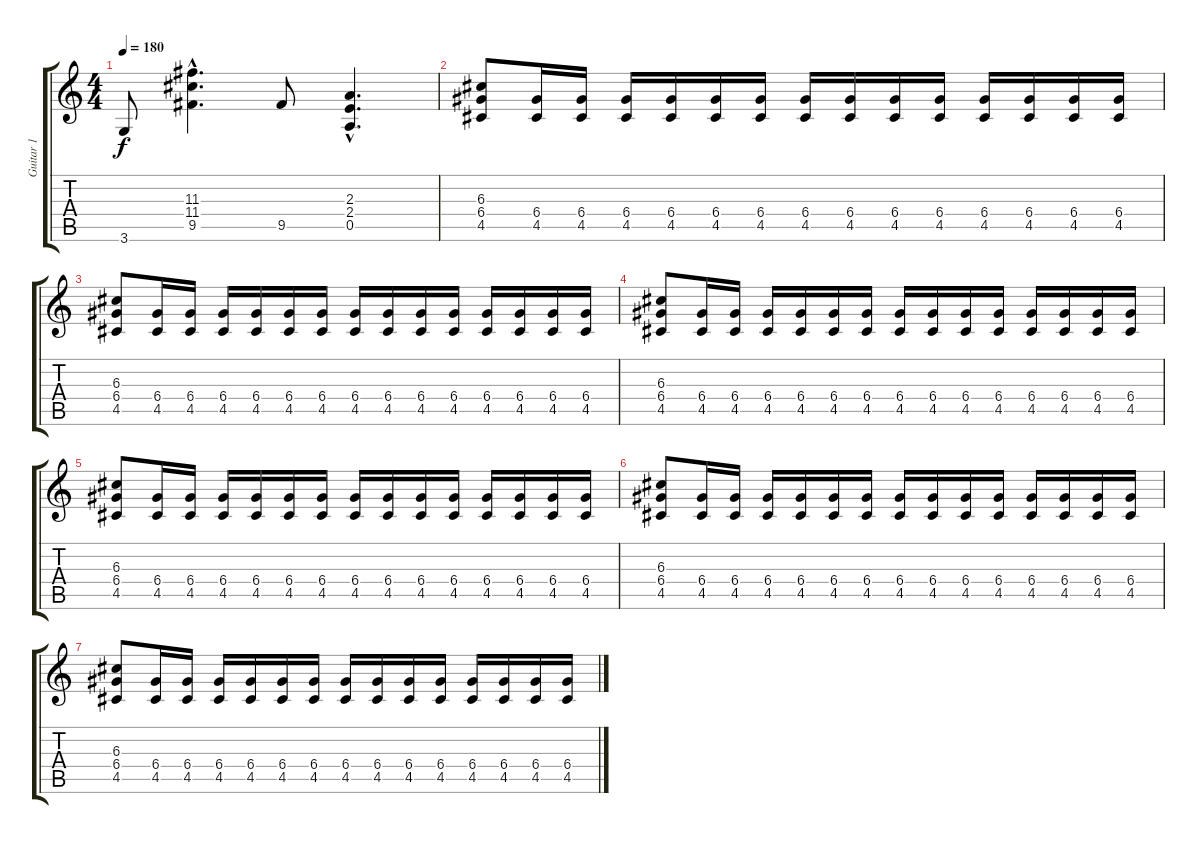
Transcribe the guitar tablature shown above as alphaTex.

\track ("Guitar 1" "Guitar 1") {instrument distortionguitar}
\staff {score tabs}
\tuning (E4 B3 G3 D3 A2 E2) {hide}
\ts (4 4)
\tempo 180
\clef g2
\ks c
3.6.8{dy f} (11.3{hac} 11.4{hac} 9.5{hac}).4{d} 9.5.8 (2.3{hac} 2.4{hac} 0.5{hac}).4{d} |
(6.3 6.4 4.5).8{volume 10} (6.4 4.5).16 (6.4 4.5).16 (6.4 4.5).16 (6.4 4.5).16 (6.4 4.5).16 (6.4 4.5).16 (6.4 4.5).16 (6.4 4.5).16 (6.4 4.5).16 (6.4 4.5).16 (6.4 4.5).16 (6.4 4.5).16 (6.4 4.5).16 (6.4 4.5).16 |
(6.3 6.4 4.5).8{volume 8} (6.4 4.5).16 (6.4 4.5).16 (6.4 4.5).16 (6.4 4.5).16 (6.4 4.5).16 (6.4 4.5).16 (6.4 4.5).16 (6.4 4.5).16 (6.4 4.5).16 (6.4 4.5).16 (6.4 4.5).16 (6.4 4.5).16 (6.4 4.5).16 (6.4 4.5).16 |
(6.3 6.4 4.5).8{volume 6} (6.4 4.5).16 (6.4 4.5).16 (6.4 4.5).16 (6.4 4.5).16 (6.4 4.5).16 (6.4 4.5).16 (6.4 4.5).16 (6.4 4.5).16 (6.4 4.5).16 (6.4 4.5).16 (6.4 4.5).16 (6.4 4.5).16 (6.4 4.5).16 (6.4 4.5).16 |
(6.3 6.4 4.5).8{volume 4} (6.4 4.5).16 (6.4 4.5).16 (6.4 4.5).16 (6.4 4.5).16 (6.4 4.5).16 (6.4 4.5).16 (6.4 4.5).16 (6.4 4.5).16 (6.4 4.5).16 (6.4 4.5).16 (6.4 4.5).16 (6.4 4.5).16 (6.4 4.5).16 (6.4 4.5).16 |
(6.3 6.4 4.5).8{volume 2} (6.4 4.5).16 (6.4 4.5).16 (6.4 4.5).16 (6.4 4.5).16 (6.4 4.5).16 (6.4 4.5).16 (6.4 4.5).16 (6.4 4.5).16 (6.4 4.5).16 (6.4 4.5).16 (6.4 4.5).16 (6.4 4.5).16 (6.4 4.5).16 (6.4 4.5).16 |
(6.3 6.4 4.5).8{volume 0} (6.4 4.5).16 (6.4 4.5).16 (6.4 4.5).16 (6.4 4.5).16 (6.4 4.5).16 (6.4 4.5).16 (6.4 4.5).16 (6.4 4.5).16 (6.4 4.5).16 (6.4 4.5).16 (6.4 4.5).16 (6.4 4.5).16 (6.4 4.5).16 (6.4 4.5).16
